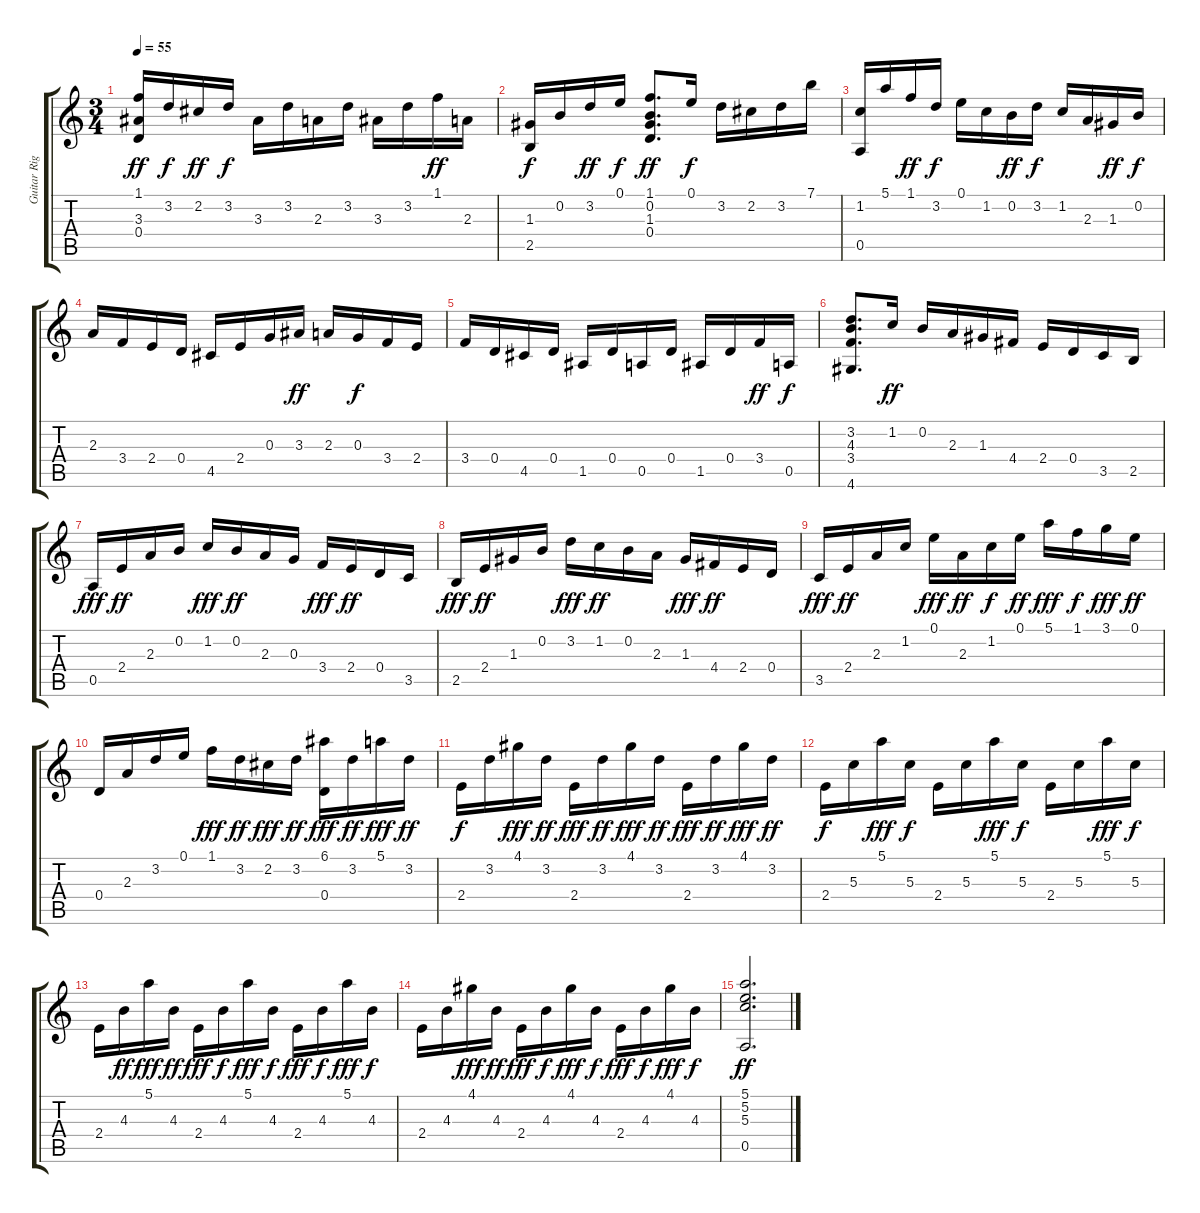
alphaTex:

\track ("Guitar Right" "Guitar Rig") {instrument acousticguitarnylon}
\staff {score tabs}
\tuning (E4 B3 G3 D3 A2 E2) {hide}
\ts (3 4)
\tempo 55
\clef g2
\ks c
(1.1 3.3 0.4).16{dy ff} 3.2.16{dy f} 2.2.16{dy ff} 3.2.16{dy f} 3.3.16 3.2.16 2.3.16 3.2.16 3.3.16 3.2.16 1.1.16{dy ff} 2.3.16 |
(1.3 2.5).16{dy f} 0.2.16 3.2.16{dy ff} 0.1.16{dy f} (1.1 0.2 1.3 0.4).8{d dy ff} 0.1.16{dy f} 3.2.16 2.2.16 3.2.16 7.1.16 |
(1.2 0.5).16 5.1.16 1.1.16{dy ff} 3.2.16{dy f} 0.1.16 1.2.16 0.2.16{dy ff} 3.2.16{dy f} 1.2.16 2.3.16 1.3.16{dy ff} 0.2.16{dy f} |
2.3.16 3.4.16 2.4.16 0.4.16 4.5.16 2.4.16 0.3.16 3.3.16{dy ff} 2.3.16 0.3.16{dy f} 3.4.16 2.4.16 |
3.4.16 0.4.16 4.5.16 0.4.16 1.5.16 0.4.16 0.5.16 0.4.16 1.5.16 0.4.16 3.4.16{dy ff} 0.5.16{dy f} |
(3.2 4.3 3.4 4.6).8{d} 1.2.16{dy ff} 0.2.16 2.3.16 1.3.16 4.4.16 2.4.16 0.4.16 3.5.16 2.5.16 |
0.5.16{dy fff} 2.4.16{dy ff} 2.3.16 0.2.16 1.2.16{dy fff} 0.2.16{dy ff} 2.3.16 0.3.16 3.4.16{dy fff} 2.4.16{dy ff} 0.4.16 3.5.16 |
2.5.16{dy fff} 2.4.16{dy ff} 1.3.16 0.2.16 3.2.16{dy fff} 1.2.16{dy ff} 0.2.16 2.3.16 1.3.16{dy fff} 4.4.16{dy ff} 2.4.16 0.4.16 |
3.5.16{dy fff} 2.4.16{dy ff} 2.3.16 1.2.16 0.1.16{dy fff} 2.3.16{dy ff} 1.2.16{dy f} 0.1.16{dy ff} 5.1.16{dy fff} 1.1.16{dy f} 3.1.16{dy fff} 0.1.16{dy ff} |
0.4.16 2.3.16 3.2.16 0.1.16 1.1.16{dy fff} 3.2.16{dy ff} 2.2.16{dy fff} 3.2.16{dy ff} (6.1 0.4).16{dy fff} 3.2.16{dy ff} 5.1.16{dy fff} 3.2.16{dy ff} |
2.4.16{dy f} 3.2.16 4.1.16{dy fff} 3.2.16{dy ff} 2.4.16{dy fff} 3.2.16{dy ff} 4.1.16{dy fff} 3.2.16{dy ff} 2.4.16{dy fff} 3.2.16{dy ff} 4.1.16{dy fff} 3.2.16{dy ff} |
2.4.16{dy f} 5.3.16 5.1.16{dy fff} 5.3.16{dy f} 2.4.16 5.3.16 5.1.16{dy fff} 5.3.16{dy f} 2.4.16 5.3.16 5.1.16{dy fff} 5.3.16{dy f} |
2.4.16 4.3.16{dy ff} 5.1.16{dy fff} 4.3.16{dy ff} 2.4.16{dy fff} 4.3.16{dy f} 5.1.16{dy fff} 4.3.16{dy f} 2.4.16{dy fff} 4.3.16{dy f} 5.1.16{dy fff} 4.3.16{dy f} |
2.4.16 4.3.16 4.1.16{dy fff} 4.3.16{dy ff} 2.4.16{dy fff} 4.3.16{dy f} 4.1.16{dy fff} 4.3.16{dy f} 2.4.16{dy fff} 4.3.16{dy f} 4.1.16{dy fff} 4.3.16{dy f} |
(5.1 5.2 5.3 0.5).2{d dy ff}
